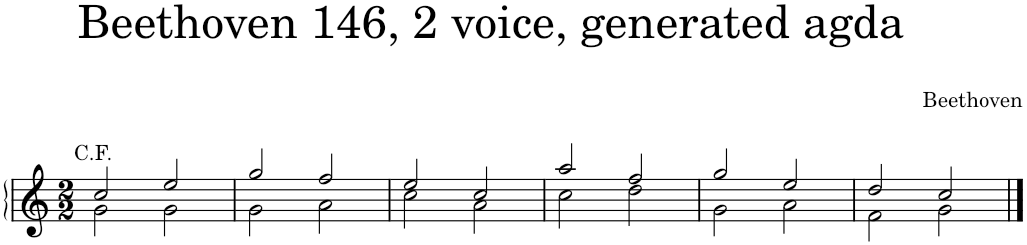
**kern
*part1
*staff1
*I"Piano
*I'Pno.
*clefG2
*k[]
*M2/2
=1
*^
!LO:TX:a:t=C.F.	!
2cc/	2g\
2ee/	2g\
=2	=2
2gg/	2g\
2ff/	2a\
=3	=3
2ee/	2cc\
2cc/	2a\
=4	=4
2aa/	2cc\
2ff/	2dd\
=5	=5
2gg/	2g\
2ee/	2a\
=6	=6
2dd/	2f\
2cc/	2g\
*v	*v
==
*-
